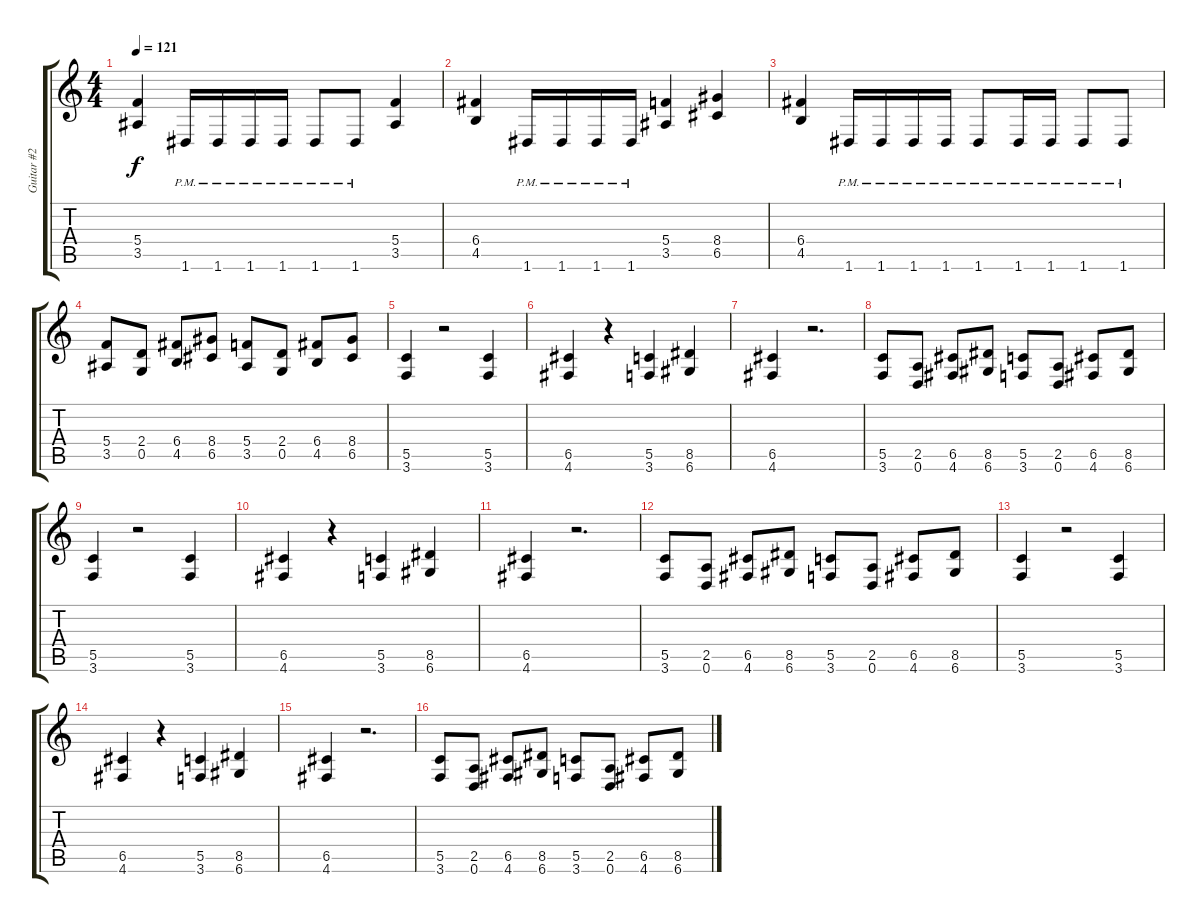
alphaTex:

\track ("Guitar #2" "Guitar #2") {instrument distortionguitar}
\staff {score tabs}
\tuning (D4 A3 F3 C3 G2 D2) {hide}
\ts (4 4)
\tempo 121
\clef g2
\ks c
(5.4 3.5).4{dy f} 1.6{pm}.16 1.6{pm}.16 1.6{pm}.16 1.6{pm}.16 1.6{pm}.8 1.6{pm}.8 (5.4 3.5).4 |
(6.4 4.5).4 1.6{pm}.16 1.6{pm}.16 1.6{pm}.16 1.6{pm}.16 (5.4 3.5).4 (8.4 6.5).4 |
(6.4 4.5).4 1.6{pm}.16 1.6{pm}.16 1.6{pm}.16 1.6{pm}.16 1.6{pm}.8 1.6{pm}.16 1.6{pm}.16 1.6{pm}.8 1.6{pm}.8 |
(5.4 3.5).8 (2.4 0.5).8 (6.4 4.5).8 (8.4 6.5).8 (5.4 3.5).8 (2.4 0.5).8 (6.4 4.5).8 (8.4 6.5).8 |
(5.5 3.6).4 r.2 (5.5 3.6).4 |
(6.5 4.6).4 r.4 (5.5 3.6).4 (8.5 6.6).4 |
(6.5 4.6).4 r.2{d} |
(5.5 3.6).8 (2.5 0.6).8 (6.5 4.6).8 (8.5 6.6).8 (5.5 3.6).8 (2.5 0.6).8 (6.5 4.6).8 (8.5 6.6).8 |
(5.5 3.6).4 r.2 (5.5 3.6).4 |
(6.5 4.6).4 r.4 (5.5 3.6).4 (8.5 6.6).4 |
(6.5 4.6).4 r.2{d} |
(5.5 3.6).8 (2.5 0.6).8 (6.5 4.6).8 (8.5 6.6).8 (5.5 3.6).8 (2.5 0.6).8 (6.5 4.6).8 (8.5 6.6).8 |
(5.5 3.6).4{balance 8} r.2 (5.5 3.6).4 |
(6.5 4.6).4 r.4 (5.5 3.6).4 (8.5 6.6).4 |
(6.5 4.6).4 r.2{d} |
(5.5 3.6).8 (2.5 0.6).8 (6.5 4.6).8 (8.5 6.6).8 (5.5 3.6).8 (2.5 0.6).8 (6.5 4.6).8 (8.5 6.6).8
